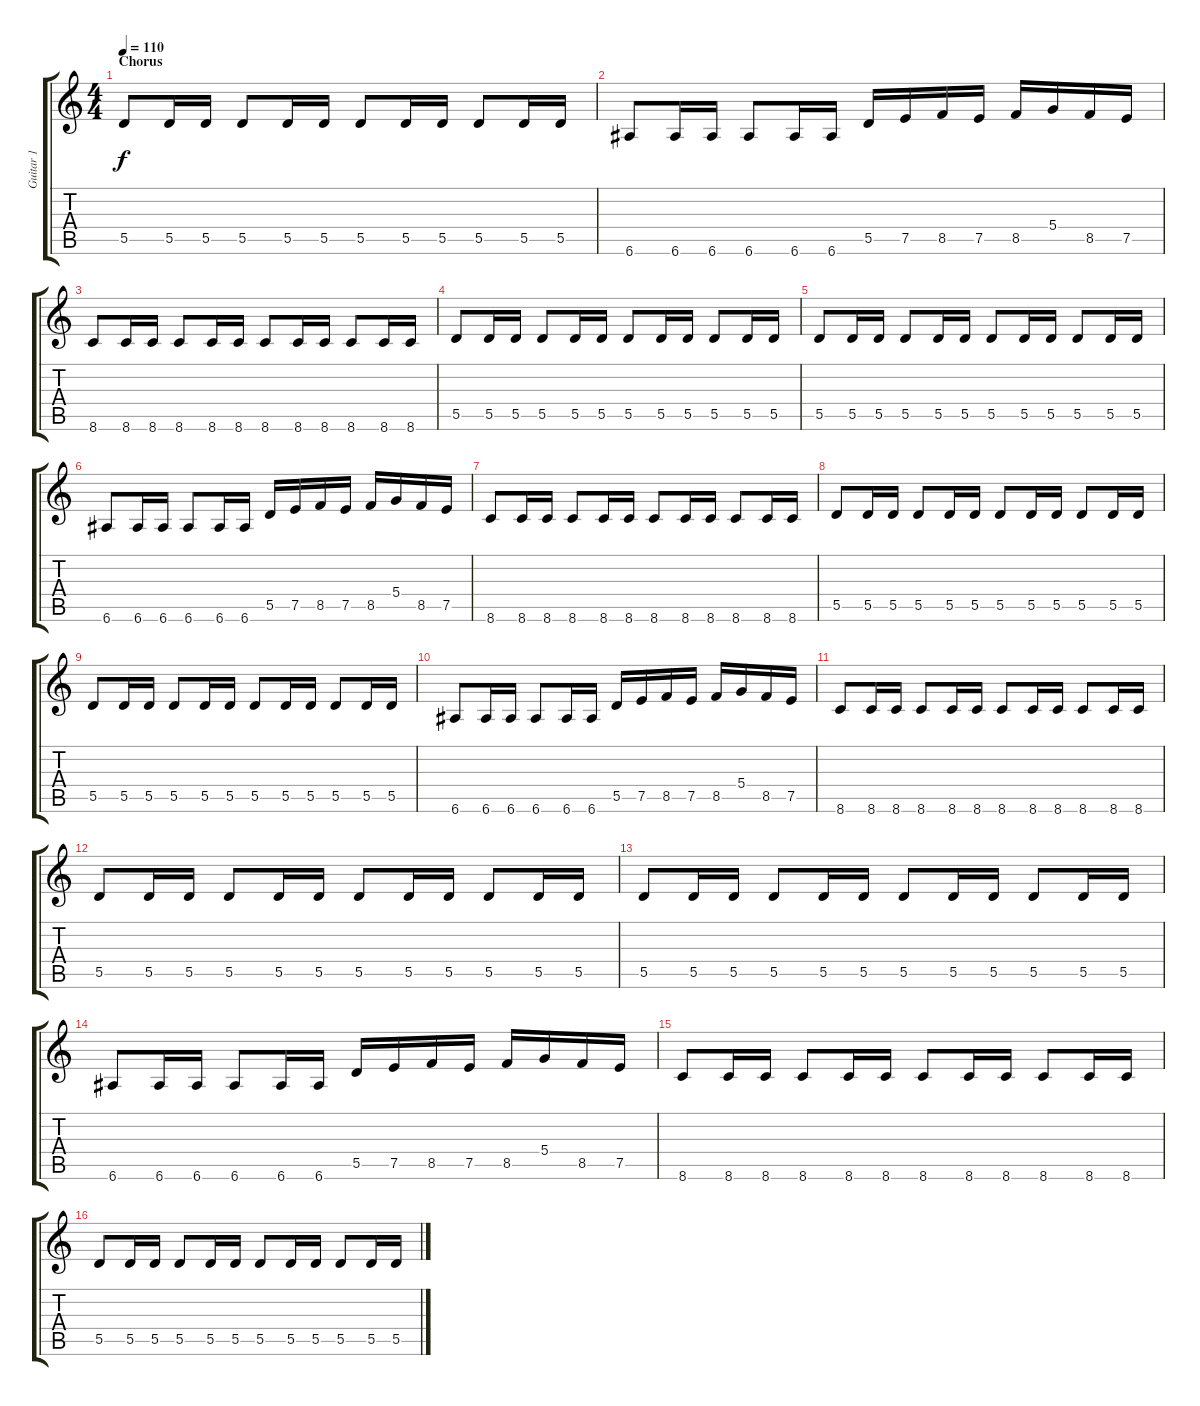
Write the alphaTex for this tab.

\track ("Guitar 1" "Guitar 1") {instrument acousticguitarnylon}
\staff {score tabs}
\tuning (E4 B3 G3 D3 A2 E2) {hide}
\ts (4 4)
\section ("" "Chorus")
\tempo 110
\clef g2
\ks c
5.5.8{dy f instrument distortionguitar} 5.5.16 5.5.16 5.5.8 5.5.16 5.5.16 5.5.8 5.5.16 5.5.16 5.5.8 5.5.16 5.5.16 |
6.6.8 6.6.16 6.6.16 6.6.8 6.6.16 6.6.16 5.5.16 7.5.16 8.5.16 7.5.16 8.5.16 5.4.16 8.5.16 7.5.16 |
8.6.8 8.6.16 8.6.16 8.6.8 8.6.16 8.6.16 8.6.8 8.6.16 8.6.16 8.6.8 8.6.16 8.6.16 |
5.5.8 5.5.16 5.5.16 5.5.8 5.5.16 5.5.16 5.5.8 5.5.16 5.5.16 5.5.8 5.5.16 5.5.16 |
5.5.8 5.5.16 5.5.16 5.5.8 5.5.16 5.5.16 5.5.8 5.5.16 5.5.16 5.5.8 5.5.16 5.5.16 |
6.6.8 6.6.16 6.6.16 6.6.8 6.6.16 6.6.16 5.5.16 7.5.16 8.5.16 7.5.16 8.5.16 5.4.16 8.5.16 7.5.16 |
8.6.8 8.6.16 8.6.16 8.6.8 8.6.16 8.6.16 8.6.8 8.6.16 8.6.16 8.6.8 8.6.16 8.6.16 |
5.5.8 5.5.16 5.5.16 5.5.8 5.5.16 5.5.16 5.5.8 5.5.16 5.5.16 5.5.8 5.5.16 5.5.16 |
5.5.8 5.5.16 5.5.16 5.5.8 5.5.16 5.5.16 5.5.8 5.5.16 5.5.16 5.5.8 5.5.16 5.5.16 |
6.6.8 6.6.16 6.6.16 6.6.8 6.6.16 6.6.16 5.5.16 7.5.16 8.5.16 7.5.16 8.5.16 5.4.16 8.5.16 7.5.16 |
8.6.8 8.6.16 8.6.16 8.6.8 8.6.16 8.6.16 8.6.8 8.6.16 8.6.16 8.6.8 8.6.16 8.6.16 |
5.5.8 5.5.16 5.5.16 5.5.8 5.5.16 5.5.16 5.5.8 5.5.16 5.5.16 5.5.8 5.5.16 5.5.16 |
5.5.8 5.5.16 5.5.16 5.5.8 5.5.16 5.5.16 5.5.8 5.5.16 5.5.16 5.5.8 5.5.16 5.5.16 |
6.6.8 6.6.16 6.6.16 6.6.8 6.6.16 6.6.16 5.5.16 7.5.16 8.5.16 7.5.16 8.5.16 5.4.16 8.5.16 7.5.16 |
8.6.8 8.6.16 8.6.16 8.6.8 8.6.16 8.6.16 8.6.8 8.6.16 8.6.16 8.6.8 8.6.16 8.6.16 |
5.5.8 5.5.16 5.5.16 5.5.8 5.5.16 5.5.16 5.5.8 5.5.16 5.5.16 5.5.8 5.5.16 5.5.16
